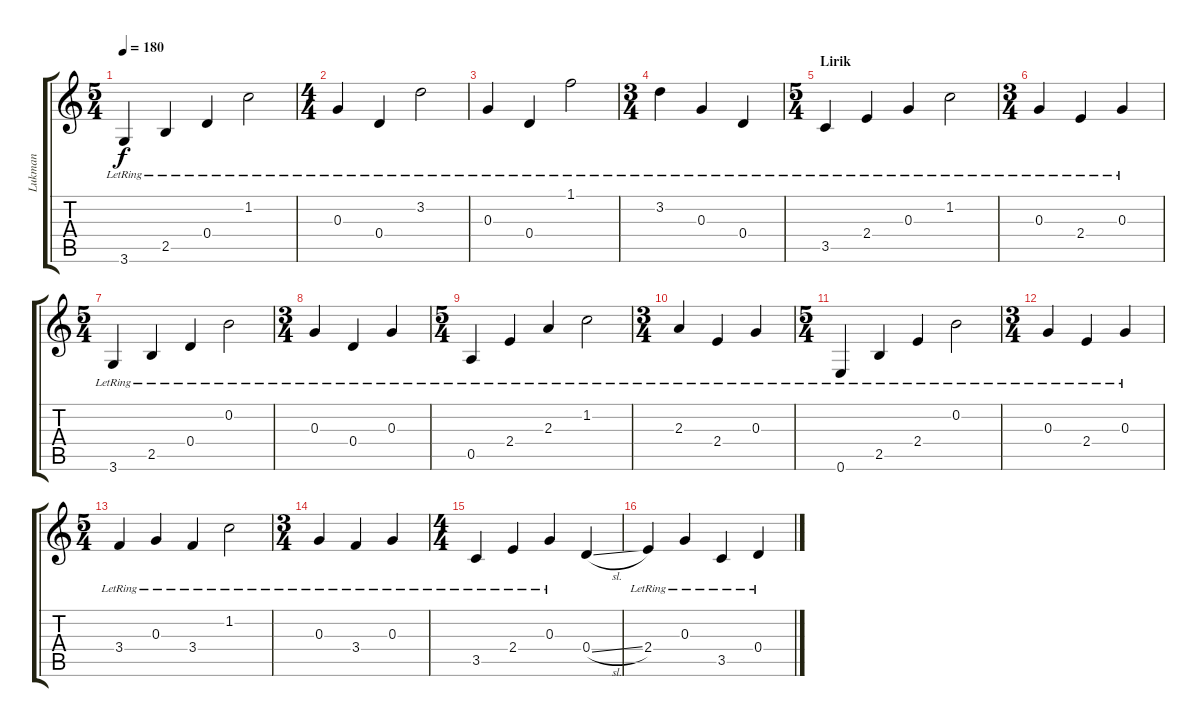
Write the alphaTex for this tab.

\track ("Lukman" "Lukman") {instrument electricguitarjazz}
\staff {score tabs}
\tuning (E4 B3 G3 D3 A2 E2) {hide}
\ts (5 4)
\tempo 180
\clef g2
\ks c
3.6{lr}.4{dy f} 2.5{lr}.4 0.4{lr}.4 1.2{lr}.2 |
\ts (4 4)
0.3{lr}.4 0.4{lr}.4 3.2{lr}.2 |
0.3{lr}.4 0.4{lr}.4 1.1{lr}.2 |
\ts (3 4)
3.2{lr}.4 0.3{lr}.4 0.4{lr}.4 |
\ts (5 4)
\section ("" "Lirik")
3.5{lr}.4 2.4{lr}.4 0.3{lr}.4 1.2{lr}.2 |
\ts (3 4)
0.3{lr}.4 2.4{lr}.4 0.3{lr}.4 |
\ts (5 4)
3.6{lr}.4 2.5{lr}.4 0.4{lr}.4 0.2{lr}.2 |
\ts (3 4)
0.3{lr}.4 0.4{lr}.4 0.3{lr}.4 |
\ts (5 4)
0.5{lr}.4 2.4{lr}.4 2.3{lr}.4 1.2{lr}.2 |
\ts (3 4)
2.3{lr}.4 2.4{lr}.4 0.3{lr}.4 |
\ts (5 4)
0.6{lr}.4 2.5{lr}.4 2.4{lr}.4 0.2{lr}.2 |
\ts (3 4)
0.3{lr}.4 2.4{lr}.4 0.3{lr}.4 |
\ts (5 4)
3.4{lr}.4 0.3{lr}.4 3.4{lr}.4 1.2{lr}.2 |
\ts (3 4)
0.3{lr}.4 3.4{lr}.4 0.3{lr}.4 |
\ts (4 4)
3.5{lr}.4 2.4{lr}.4 0.3{lr}.4 0.4{sl}.4 |
2.4{lr}.4 0.3{lr}.4 3.5{lr}.4 0.4{lr}.4
